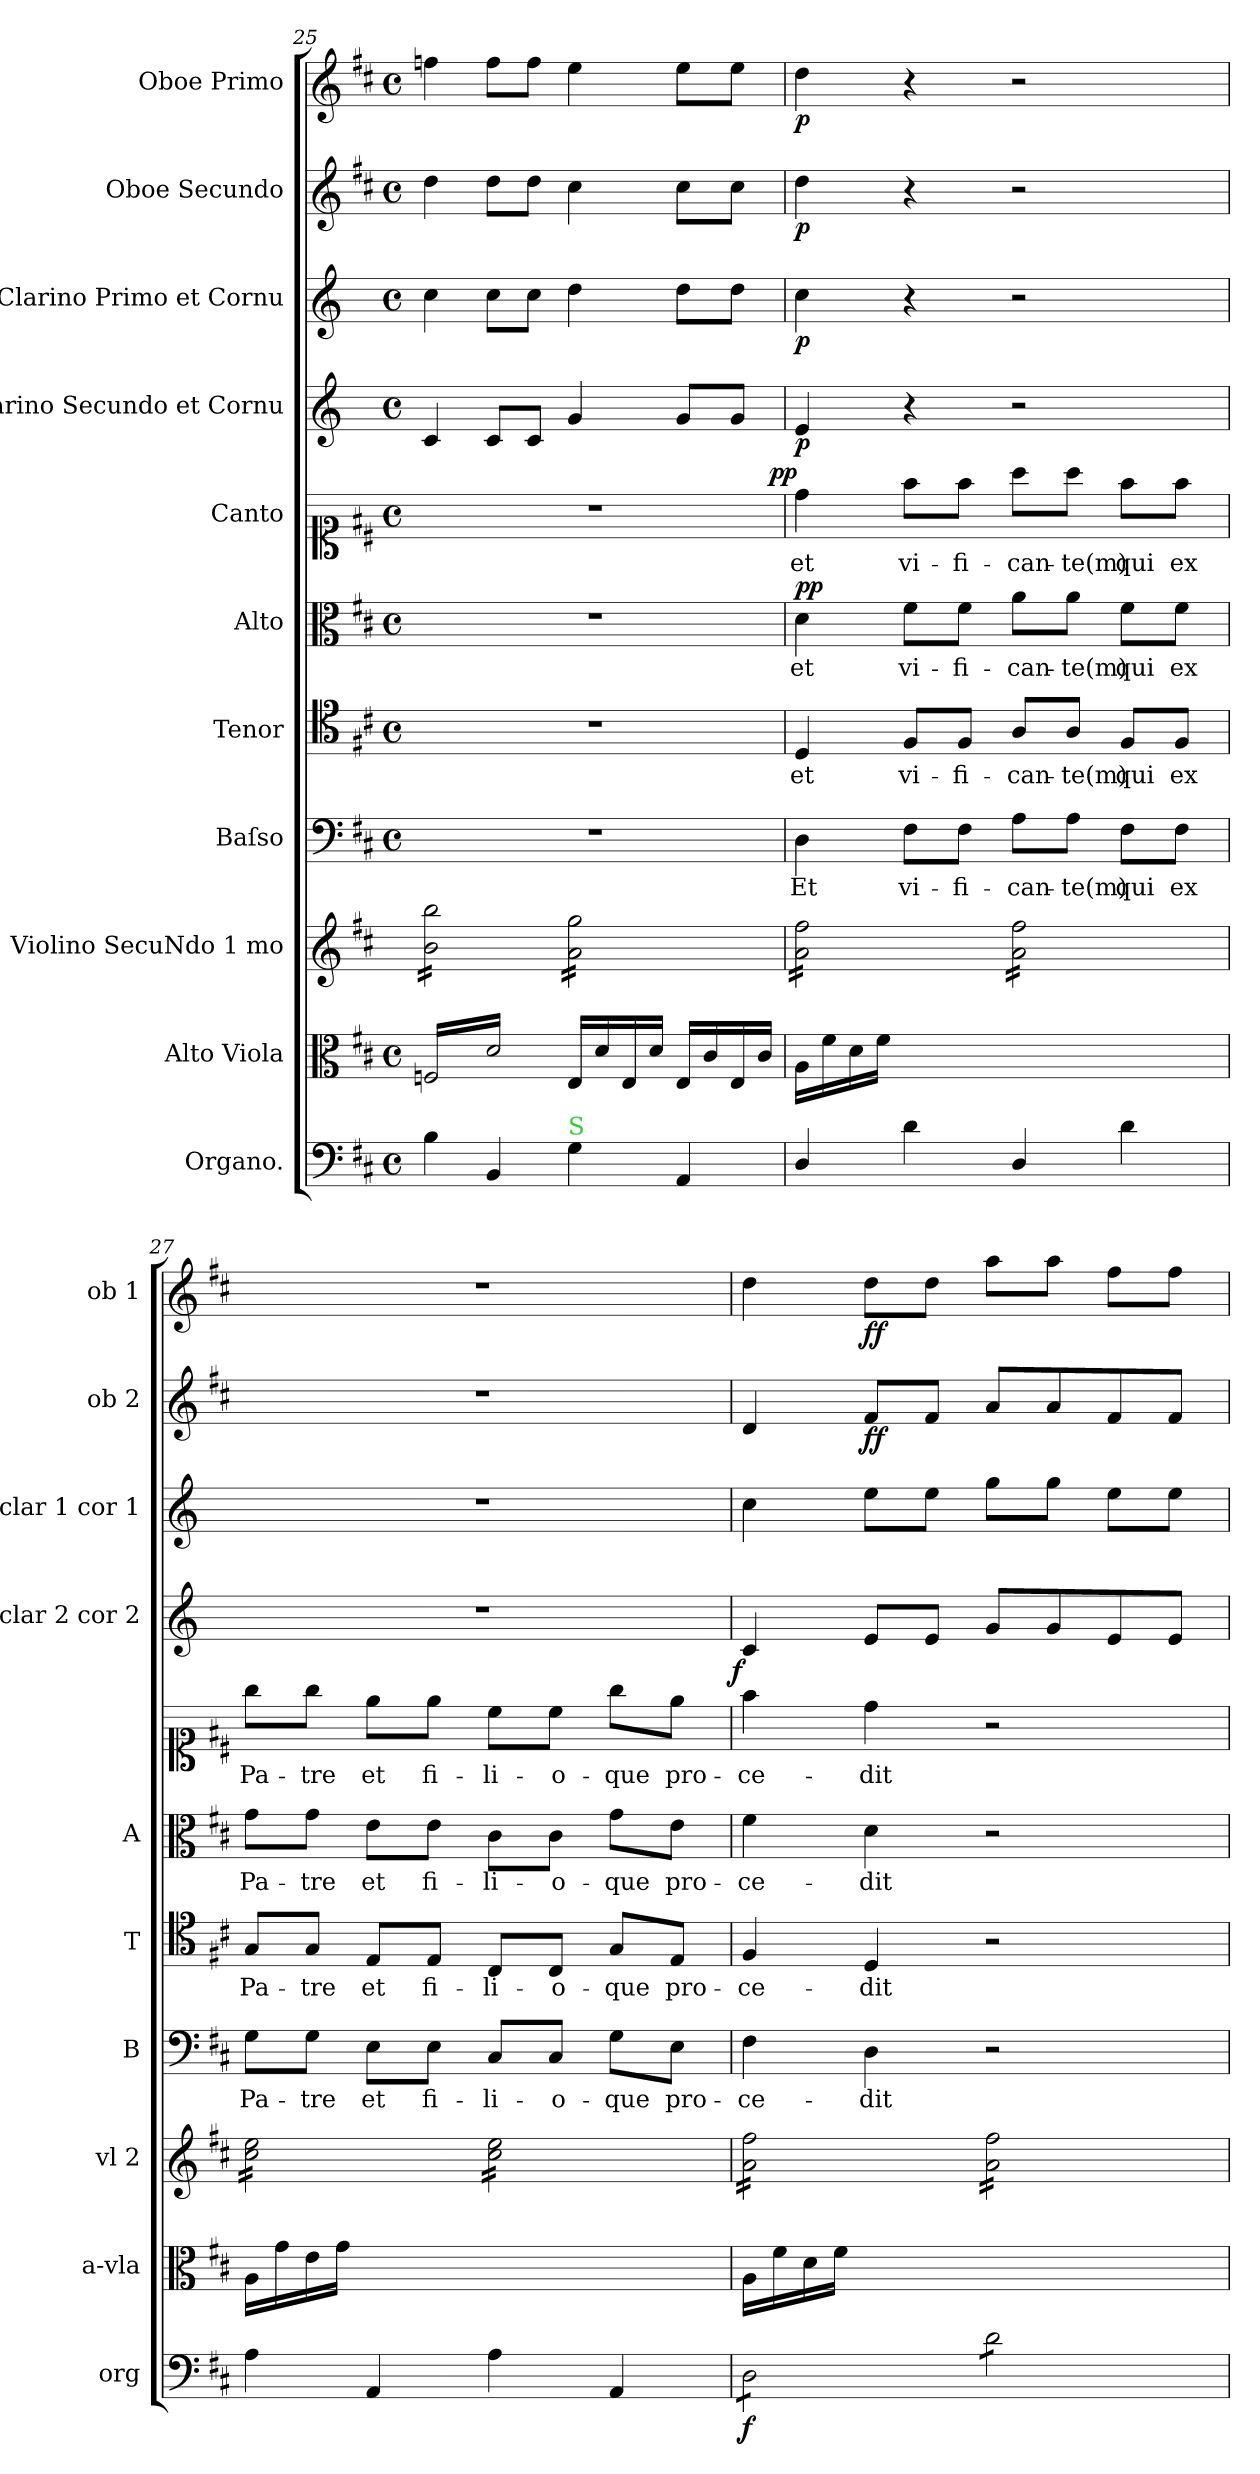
**kern	**dynam	**kern	**kern	**kern	**text	**kern	**text	**kern	**text	**dynam	**kern	**text	**dynam	**kern	**dynam	**kern	**dynam	**kern	**dynam	**kern	**dynam
*part11	*part11	*part10	*part9	*part8	*part8	*part7	*part7	*part6	*part6	*part6	*part5	*part5	*part5	*part4	*part4	*part3	*part3	*part2	*part2	*part1	*part1
*staff11	*staff11	*staff10	*staff9	*staff8	*staff8	*staff7	*staff7	*staff6	*staff6	*staff6	*staff5	*staff5	*staff5	*staff4	*staff4	*staff3	*staff3	*staff2	*staff2	*staff1	*staff1
*I"Organo.	*	*I"Alto Viola	*I"Violino SecuNdo 1 mo	*I"Baſso	*	*I"Tenor	*	*I"Alto	*	*	*I"Canto	*	*	*I"Clarino Secundo et Cornu	*	*I"Clarino Primo et Cornu	*	*I"Oboe Secundo	*	*I"Oboe Primo	*
*I'org	*	*I'a-vla	*I'vl 2	*I'B	*	*I'T	*	*I'A	*	*	*	*	*	*I'clar 2 cor 2	*	*I'clar 1 cor 1	*	*I'ob 2	*	*I'ob 1	*
*clefF4	*	*clefC3	*clefG2	*clefF4	*	*clefC4	*	*clefC3	*	*	*clefC1	*	*	*clefG2	*	*clefG2	*	*clefG2	*	*clefG2	*
*	*	*	*	*	*	*	*	*	*	*	*	*	*	*ITrd6c10	*	*ITrd6c10	*	*	*	*	*
*k[f#c#]	*	*k[f#c#]	*k[f#c#]	*k[f#c#]	*	*k[f#c#]	*	*k[f#c#]	*	*	*k[f#c#]	*	*	*k[f#c#]	*	*k[f#c#]	*	*k[f#c#]	*	*k[f#c#]	*
*D:	*	*D:	*D:	*D:	*	*D:	*	*D:	*	*	*D:	*	*	*D:	*	*D:	*	*D:	*	*D:	*
*M4/4	*	*M4/4	*	*M4/4	*	*M4/4	*	*M4/4	*	*	*M4/4	*	*	*M4/4	*	*M4/4	*	*M4/4	*	*M4/4	*
*met(c)	*	*met(c)	*	*met(c)	*	*met(c)	*	*met(c)	*	*	*met(c)	*	*	*met(c)	*	*met(c)	*	*met(c)	*	*met(c)	*
=25	=25	=25	=25	=25	=25	=25	=25	=25	=25	=25	=25	=25	=25	=25	=25	=25	=25	=25	=25	=25	=25
*	*	*tremolo	*	*	*	*	*	*	*	*	*	*	*	*	*	*	*	*	*	*	*
*	*	*	*tremolo	*	*	*	*	*	*	*	*	*	*	*	*	*	*	*	*	*	*
4B\	.	16Fn/LL	16b\ 16bb\LL	1r	.	1r	.	1r	.	.	1r	.	.	4D/	.	4d\	.	4dd\	.	4ffn\	.
.	.	16d/	16b\ 16bb\	.	.	.	.	.	.	.	.	.	.	.	.	.	.	.	.	.	.
.	.	16Fn/	16b\ 16bb\	.	.	.	.	.	.	.	.	.	.	.	.	.	.	.	.	.	.
.	.	16d/	16b\ 16bb\	.	.	.	.	.	.	.	.	.	.	.	.	.	.	.	.	.	.
4BB/	.	16Fn/	16b\ 16bb\	.	.	.	.	.	.	.	.	.	.	8D/L	.	8d\L	.	8dd\L	.	8ff\L	.
.	.	16d/	16b\ 16bb\	.	.	.	.	.	.	.	.	.	.	.	.	.	.	.	.	.	.
.	.	16Fn/	16b\ 16bb\	.	.	.	.	.	.	.	.	.	.	8D/J	.	8d\J	.	8dd\J	.	8ff\J	.
.	.	16d/JJ	16b\ 16bb\JJ	.	.	.	.	.	.	.	.	.	.	.	.	.	.	.	.	.	.
*	*	*Xtremolo	*	*	*	*	*	*	*	*	*	*	*	*	*	*	*	*	*	*	*
!LO:TX:a:color=limegreen:t=S	!	!	!	!	!	!	!	!	!	!	!	!	!	!	!	!	!	!	!	!	!
4G\	.	16E/LL	16a\ 16gg\LL	.	.	.	.	.	.	.	.	.	.	4A/	.	4e\	.	4cc#\	.	4ee\	.
.	.	16d/	16a\ 16gg\	.	.	.	.	.	.	.	.	.	.	.	.	.	.	.	.	.	.
.	.	16E/	16a\ 16gg\	.	.	.	.	.	.	.	.	.	.	.	.	.	.	.	.	.	.
.	.	16d/JJ	16a\ 16gg\	.	.	.	.	.	.	.	.	.	.	.	.	.	.	.	.	.	.
4AA/	.	16E/LL	16a\ 16gg\	.	.	.	.	.	.	.	.	.	.	8A/L	.	8e\L	.	8cc#\L	.	8ee\L	.
.	.	16c#/	16a\ 16gg\	.	.	.	.	.	.	.	.	.	.	.	.	.	.	.	.	.	.
.	.	16E/	16a\ 16gg\	.	.	.	.	.	.	.	.	.	.	8A/J	.	8e\J	.	8cc#\J	.	8ee\J	.
.	.	16c#/JJ	16a\ 16gg\JJ	.	.	.	.	.	.	.	.	.	.	.	.	.	.	.	.	.	.
=26	=26	=26	=26	=26	=26	=26	=26	=26	=26	=26	=26	=26	=26	=26	=26	=26	=26	=26	=26	=26	=26
!	!	!	!	!	!	!	!	!	!	!LO:DY:a	!	!	!LO:DY:b:rj	!	!	!	!	!	!	!	!
4D/	.	16A\LL	16a\ 16ff#\LL	4D\	Et	4D/	et	4d\	et	pp.	4dd\	et	pp.	4F#/	p.	4d\	p.	4dd\	p.	4dd\	p.
.	.	16f#\	16a\ 16ff#\	.	.	.	.	.	.	.	.	.	.	.	.	.	.	.	.	.	.
.	.	16d\	16a\ 16ff#\	.	.	.	.	.	.	.	.	.	.	.	.	.	.	.	.	.	.
.	.	16f#\JJ	16a\ 16ff#\	.	.	.	.	.	.	.	.	.	.	.	.	.	.	.	.	.	.
4d\	po	16A\LLyy	16a\ 16ff#\	8F#\L	vi-	8F#/L	vi-	8f#\L	vi-	.	8ff#\L	vi-	.	4r	.	4r	.	4r	.	4r	.
.	.	16f#\yy	16a\ 16ff#\	.	.	.	.	.	.	.	.	.	.	.	.	.	.	.	.	.	.
.	.	16d\yy	16a\ 16ff#\	8F#\J	-fi-	8F#/J	-fi-	8f#\J	-fi-	.	8ff#\J	-fi-	.	.	.	.	.	.	.	.	.
.	.	16f#\JJyy	16a\ 16ff#\JJ	.	.	.	.	.	.	.	.	.	.	.	.	.	.	.	.	.	.
4D/	.	16A\LLyy	16a\ 16ff#\LL	8A\L	-can-	8A/L	-can-	8a\L	-can-	.	8aa\L	-can-	.	2r	.	2r	.	2r	.	2r	.
.	.	16f#\yy	16a\ 16ff#\	.	.	.	.	.	.	.	.	.	.	.	.	.	.	.	.	.	.
.	.	16d\yy	16a\ 16ff#\	8A\J	te(m)	8A/J	te(m)	8a\J	te(m)	.	8aa\J	te(m)	.	.	.	.	.	.	.	.	.
.	.	16f#\JJyy	16a\ 16ff#\	.	.	.	.	.	.	.	.	.	.	.	.	.	.	.	.	.	.
4d\	.	16A\LLyy	16a\ 16ff#\	8F#\L	qui	8F#/L	qui	8f#\L	qui	.	8ff#\L	qui	.	.	.	.	.	.	.	.	.
.	.	16f#\yy	16a\ 16ff#\	.	.	.	.	.	.	.	.	.	.	.	.	.	.	.	.	.	.
.	.	16d\yy	16a\ 16ff#\	8F#\J	ex	8F#/J	ex	8f#\J	ex	.	8ff#\J	ex	.	.	.	.	.	.	.	.	.
.	.	16f#\JJyy	16a\ 16ff#\JJ	.	.	.	.	.	.	.	.	.	.	.	.	.	.	.	.	.	.
=27	=27	=27	=27	=27	=27	=27	=27	=27	=27	=27	=27	=27	=27	=27	=27	=27	=27	=27	=27	=27	=27
4A\	.	16A\LL	16cc#\ 16ee\LL	8G\L	Pa-	8G/L	Pa-	8g\L	Pa-	.	8gg\L	Pa-	.	1r	.	1r	.	1r	.	1r	.
.	.	16g\	16cc#\ 16ee\	.	.	.	.	.	.	.	.	.	.	.	.	.	.	.	.	.	.
.	.	16e\	16cc#\ 16ee\	8G\J	-tre	8G/J	-tre	8g\J	-tre	.	8gg\J	-tre	.	.	.	.	.	.	.	.	.
.	.	16g\JJ	16cc#\ 16ee\	.	.	.	.	.	.	.	.	.	.	.	.	.	.	.	.	.	.
4AA/	.	16A\LLyy	16cc#\ 16ee\	8E\L	et	8E/L	et	8e\L	et	.	8ee\L	et	.	.	.	.	.	.	.	.	.
.	.	16g\yy	16cc#\ 16ee\	.	.	.	.	.	.	.	.	.	.	.	.	.	.	.	.	.	.
.	.	16e\yy	16cc#\ 16ee\	8E\J	fi-	8E/J	fi-	8e\J	fi-	.	8ee\J	fi-	.	.	.	.	.	.	.	.	.
.	.	16g\JJyy	16cc#\ 16ee\JJ	.	.	.	.	.	.	.	.	.	.	.	.	.	.	.	.	.	.
4A\	.	16A\LLyy	16cc#\ 16ee\LL	8C#/L	-li-	8C#/L	-li-	8c#\L	-li-	.	8cc#\L	-li-	.	.	.	.	.	.	.	.	.
.	.	16g\yy	16cc#\ 16ee\	.	.	.	.	.	.	.	.	.	.	.	.	.	.	.	.	.	.
.	.	16e\yy	16cc#\ 16ee\	8C#/J	-o-	8C#/J	-o-	8c#\J	-o-	.	8cc#\J	-o-	.	.	.	.	.	.	.	.	.
.	.	16g\JJyy	16cc#\ 16ee\	.	.	.	.	.	.	.	.	.	.	.	.	.	.	.	.	.	.
4AA/	.	16A\LLyy	16cc#\ 16ee\	8G\L	-que	8G/L	-que	8g\L	-que	.	8gg\L	-que	.	.	.	.	.	.	.	.	.
.	.	16g\yy	16cc#\ 16ee\	.	.	.	.	.	.	.	.	.	.	.	.	.	.	.	.	.	.
.	.	16e\yy	16cc#\ 16ee\	8E\J	pro-	8E/J	pro-	8e\J	pro-	.	8ee\J	pro-	.	.	.	.	.	.	.	.	.
.	.	16g\JJyy	16cc#\ 16ee\JJ	.	.	.	.	.	.	.	.	.	.	.	.	.	.	.	.	.	.
=28	=28	=28	=28	=28	=28	=28	=28	=28	=28	=28	=28	=28	=28	=28	=28	=28	=28	=28	=28	=28	=28
!	!	!	!	!	!	!	!	!	!	!	!	!	!	!	!LO:DY:rj	!	!	!	!	!	!
*tremolo	*	*	*	*	*	*	*	*	*	*	*	*	*	*	*	*	*	*	*	*	*
8D\L	f	16A\LL	16a\ 16ff#\LL	4F#\	-ce-	4F#/	-ce-	4f#\	-ce-	.	4ff#\	-ce-	.	4D/	f	4d\	ffor	4d/	.	4dd\	.
.	.	16f#\	16a\ 16ff#\	.	.	.	.	.	.	.	.	.	.	.	.	.	.	.	.	.	.
8D\	.	16d\	16a\ 16ff#\	.	.	.	.	.	.	.	.	.	.	.	.	.	.	.	.	.	.
.	.	16f#\JJ	16a\ 16ff#\	.	.	.	.	.	.	.	.	.	.	.	.	.	.	.	.	.	.
8D\	.	16A\LLyy	16a\ 16ff#\	4D\	-dit	4D/	-dit	4d\	-dit	.	4dd\	-dit	.	8F#/L	.	8f#\L	.	8f#/L	ff.	8dd\L	ff.
.	.	16f#\yy	16a\ 16ff#\	.	.	.	.	.	.	.	.	.	.	.	.	.	.	.	.	.	.
8D\J	.	16d\yy	16a\ 16ff#\	.	.	.	.	.	.	.	.	.	.	8F#/J	.	8f#\J	.	8f#/J	.	8dd\J	.
.	.	16f#\JJyy	16a\ 16ff#\JJ	.	.	.	.	.	.	.	.	.	.	.	.	.	.	.	.	.	.
8d\L	.	16A\LLyy	16a\ 16ff#\LL	2r	.	2r	.	2r	.	.	2r	.	.	8A/L	.	8a\L	.	8a/L	.	8aa\L	.
.	.	16f#\yy	16a\ 16ff#\	.	.	.	.	.	.	.	.	.	.	.	.	.	.	.	.	.	.
8d\	.	16d\yy	16a\ 16ff#\	.	.	.	.	.	.	.	.	.	.	8A/	.	8a\J	.	8a/	.	8aa\J	.
.	.	16f#\JJyy	16a\ 16ff#\	.	.	.	.	.	.	.	.	.	.	.	.	.	.	.	.	.	.
8d\	.	16A\LLyy	16a\ 16ff#\	.	.	.	.	.	.	.	.	.	.	8F#/	.	8f#\L	.	8f#/	.	8ff#\L	.
.	.	16f#\yy	16a\ 16ff#\	.	.	.	.	.	.	.	.	.	.	.	.	.	.	.	.	.	.
8d\J	.	16d\yy	16a\ 16ff#\	.	.	.	.	.	.	.	.	.	.	8F#/J	.	8f#\J	.	8f#/J	.	8ff#\J	.
*Xtremolo	*	*	*	*	*	*	*	*	*	*	*	*	*	*	*	*	*	*	*	*	*
.	.	16f#\JJyy	16a\ 16ff#\JJ	.	.	.	.	.	.	.	.	.	.	.	.	.	.	.	.	.	.
*	*	*	*Xtremolo	*	*	*	*	*	*	*	*	*	*	*	*	*	*	*	*	*	*
=	=	=	=	=	=	=	=	=	=	=	=	=	=	=	=	=	=	=	=	=	=
*-	*-	*-	*-	*-	*-	*-	*-	*-	*-	*-	*-	*-	*-	*-	*-	*-	*-	*-	*-	*-	*-
